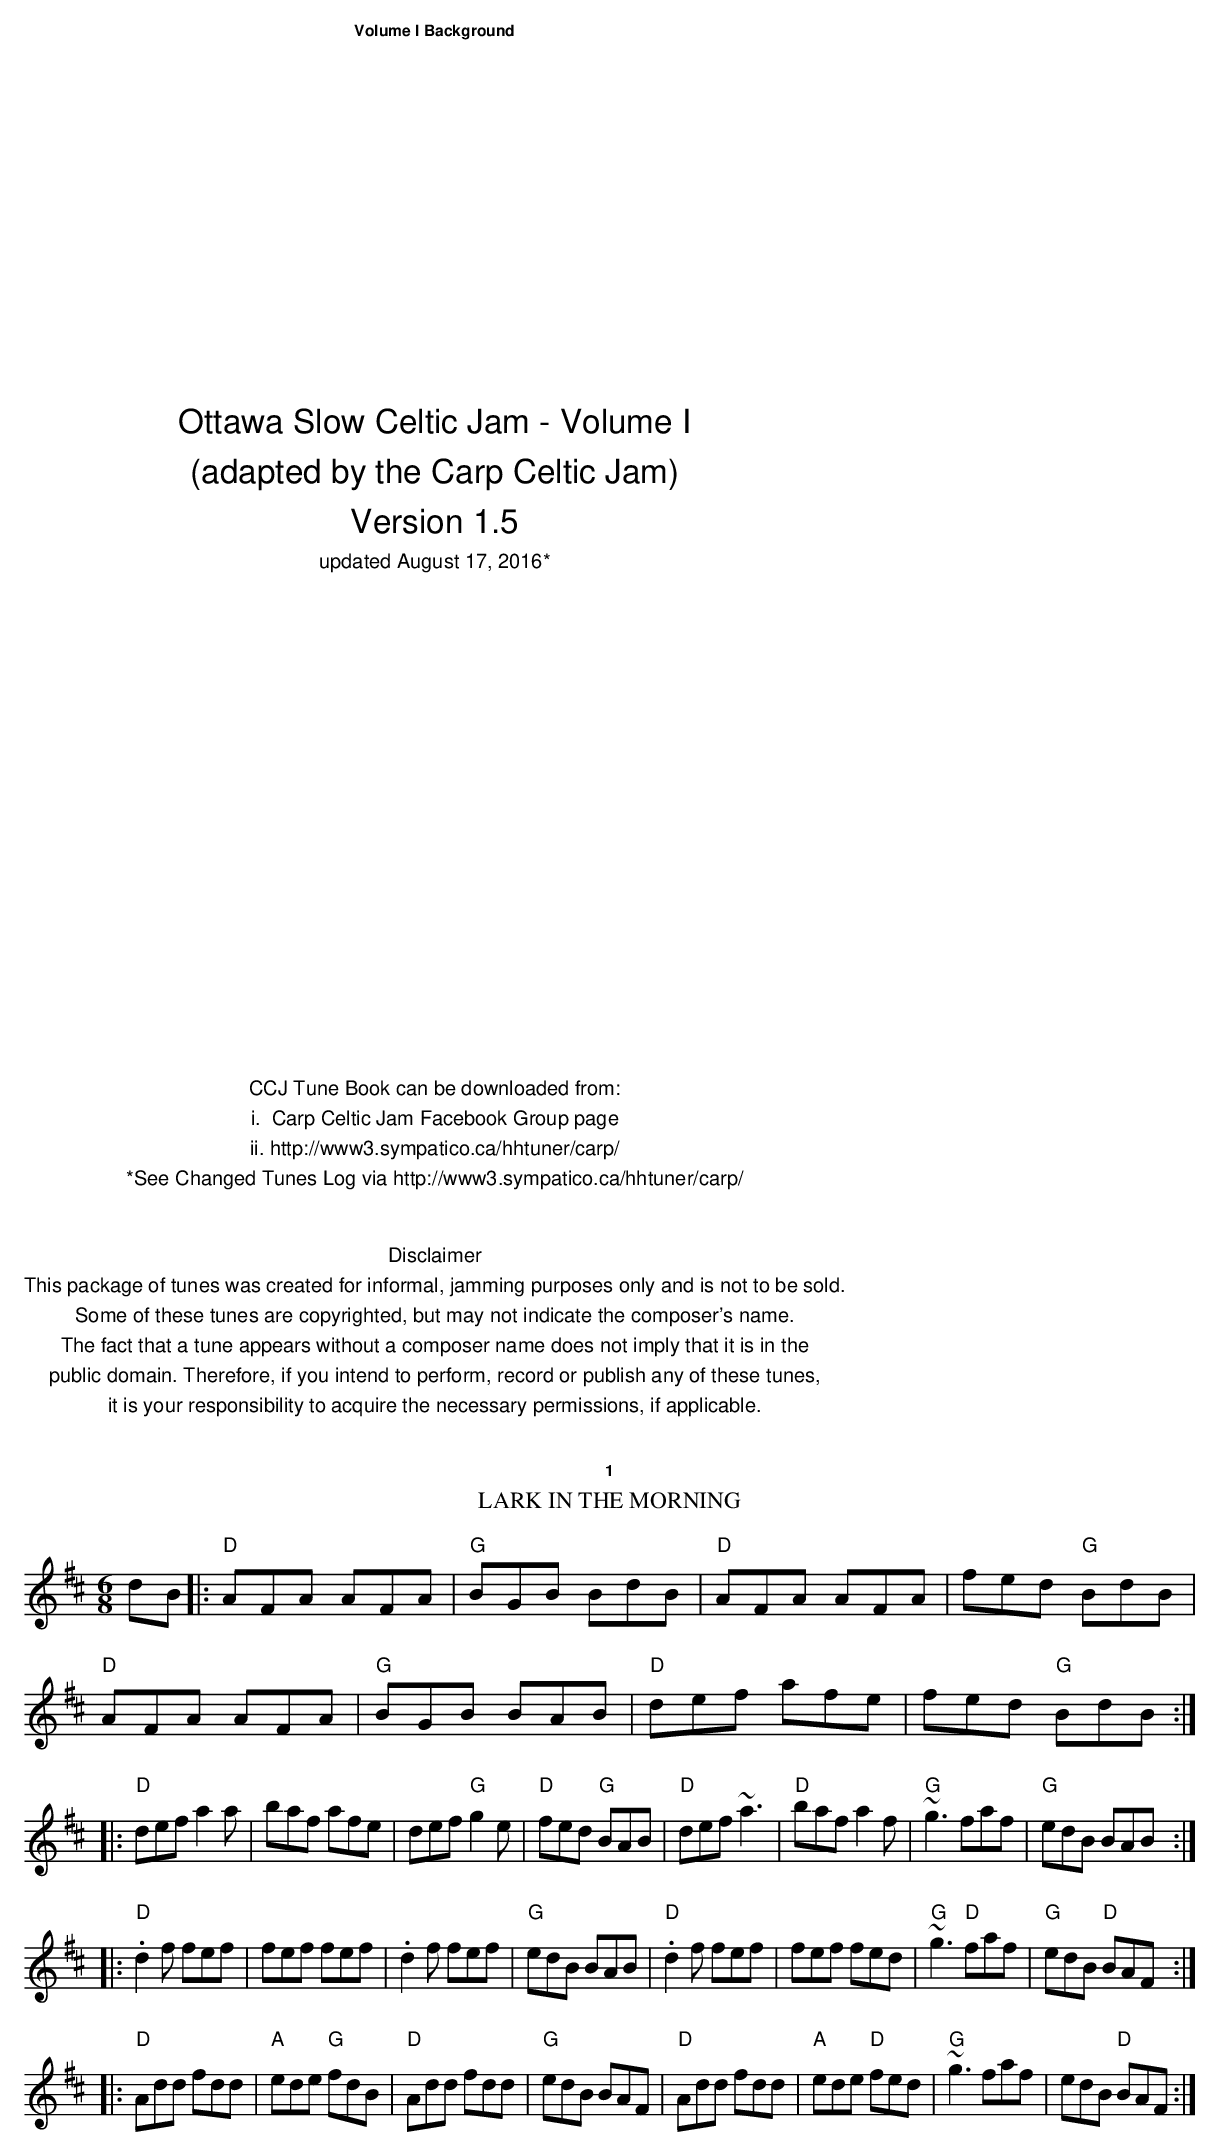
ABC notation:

X:1
T:Lark in the Morning
M:6/8
L:1/8
K:D
dB|:"D"AFA AFA|"G"BGB BdB|"D"AFA AFA|fed "G"BdB|
"D" AFA AFA|"G"BGB BAB|"D"def afe|fed "G"BdB ::
"D"def a2a|baf afe|def "G"g2e|"D"fed "G"BAB|\
"D"def ~a3 |"D" baf a2f |"G" ~g3 faf |"G" edB BAB ::
"D".d2f fef|fef fef|.d2f fef|"G"edB BAB|\
"D".d2f fef|fef fed |"G"~g3 "D"faf |"G" edB "D"BAF ::
"D"Add fdd|"A"ede "G"fdB|"D"Add fdd|"G"edB BAF|\
"D"Add fdd|"A"ede "D"fed |"G" ~g3 faf | edB "D"BAF :|
